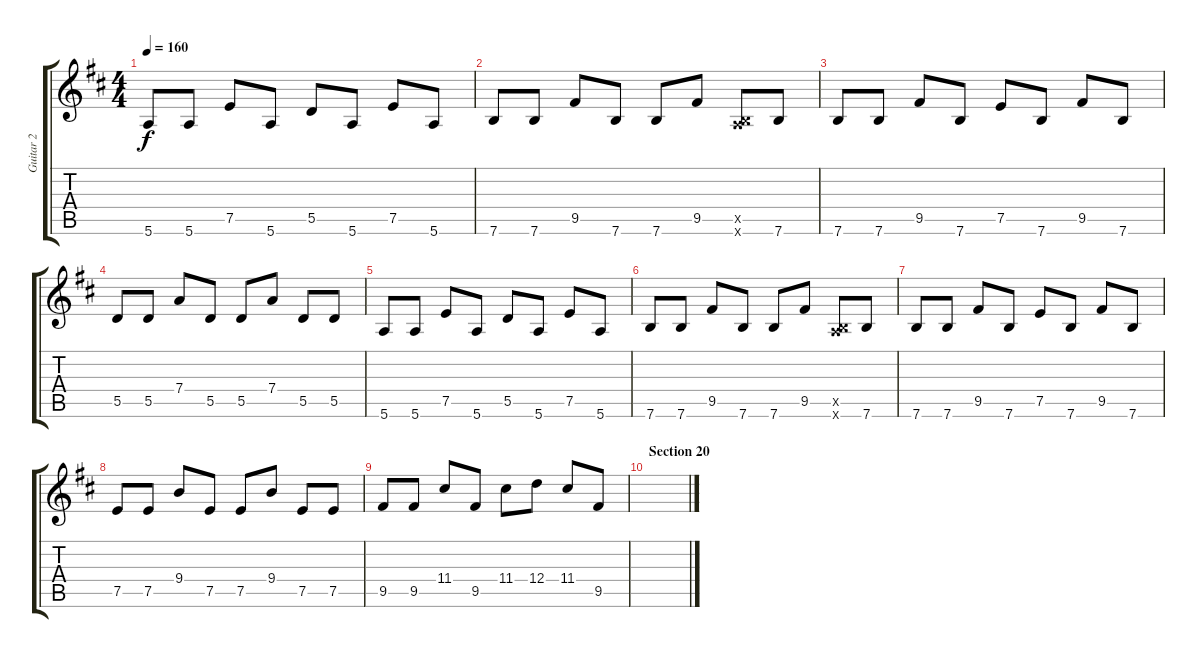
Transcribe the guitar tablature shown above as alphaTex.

\track ("Guitar 2" "Guitar 2") {instrument electricguitarmuted}
\staff {score tabs}
\tuning (E4 B3 G3 D3 A2 E2) {hide}
\ts (4 4)
\tempo 160
\clef g2
\ks bminor
5.6.8{dy f} 5.6.8 7.5.8 5.6.8 5.5.8 5.6.8 7.5.8 5.6.8 |
7.6.8 7.6.8 9.5.8 7.6.8 7.6.8 9.5.8 (0.5{x} 7.6{x}).8 7.6.8 |
7.6.8 7.6.8 9.5.8 7.6.8 7.5.8 7.6.8 9.5.8 7.6.8 |
5.5.8 5.5.8 7.4.8 5.5.8 5.5.8 7.4.8 5.5.8 5.5.8 |
5.6.8 5.6.8 7.5.8 5.6.8 5.5.8 5.6.8 7.5.8 5.6.8 |
7.6.8 7.6.8 9.5.8 7.6.8 7.6.8 9.5.8 (0.5{x} 7.6{x}).8 7.6.8 |
7.6.8 7.6.8 9.5.8 7.6.8 7.5.8 7.6.8 9.5.8 7.6.8 |
7.5.8 7.5.8 9.4.8 7.5.8 7.5.8 9.4.8 7.5.8 7.5.8 |
9.5.8 9.5.8 11.4.8 9.5.8 11.4.8 12.4.8 11.4.8 9.5.8 |
\section ("" "Section 20")
